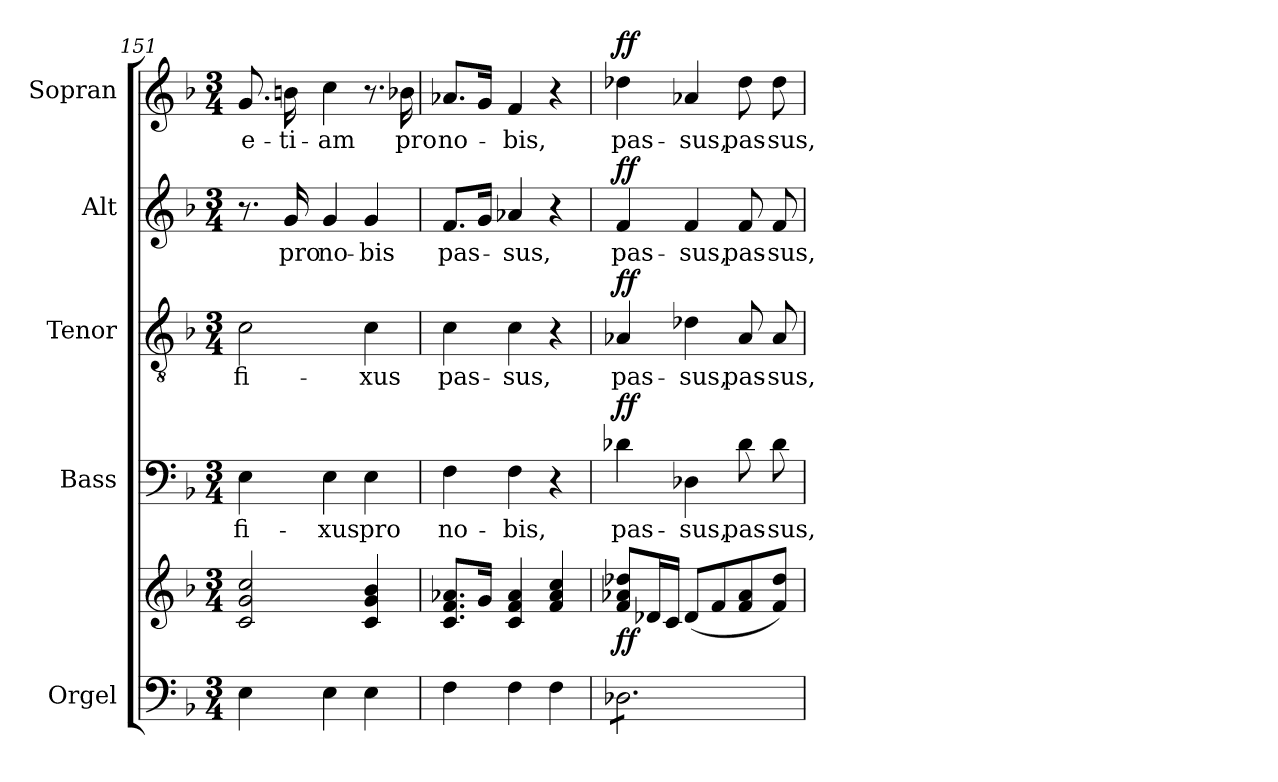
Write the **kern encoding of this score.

**kern	**kern	**dynam	**kern	**text	**dynam	**kern	**text	**dynam	**kern	**text	**dynam	**kern	**text	**dynam
*part5	*part5	*part5	*part4	*part4	*part4	*part3	*part3	*part3	*part2	*part2	*part2	*part1	*part1	*part1
*staff6	*staff5	*staff5/6	*staff4	*staff4	*staff4	*staff3	*staff3	*staff3	*staff2	*staff2	*staff2	*staff1	*staff1	*staff1
*I"Orgel	*	*	*I"Bass	*	*	*I"Tenor	*	*	*I"Alt	*	*	*I"Sopran	*	*
*I'Org.	*	*	*I'B.	*	*	*I'T.	*	*	*I'A.	*	*	*I'S.	*	*
*clefF4	*clefG2	*	*clefF4	*	*	*clefGv2	*	*	*clefG2	*	*	*clefG2	*	*
*k[b-]	*k[b-]	*	*k[b-]	*	*	*k[b-]	*	*	*k[b-]	*	*	*k[b-]	*	*
*F:	*F:	*	*F:	*	*	*F:	*	*	*F:	*	*	*F:	*	*
*M3/4	*M3/4	*	*M3/4	*	*	*M3/4	*	*	*M3/4	*	*	*M3/4	*	*
=151	=151	=151	=151	=151	=151	=151	=151	=151	=151	=151	=151	=151	=151	=151
!	!	!	!	!LO:LY:b	!	!	!LO:LY:b	!	!	!	!	!	!LO:LY:b	!
4E\	2c/ 2g/ 2cc/	.	4E\	-fi-	.	2c\	-fi-	.	8.r	.	.	8.g/	e-	.
!	!	!	!	!	!	!	!	!	!	!LO:LY:b	!	!	!LO:LY:b	!
.	.	.	.	.	.	.	.	.	16g/	pro	.	16bn\	-ti-	.
!	!	!	!	!LO:LY:b	!	!	!	!	!	!LO:LY:b	!	!	!LO:LY:b	!
4E\	.	.	4E\	-xus	.	.	.	.	4g/	no-	.	4cc\	-am	.
!	!	!	!	!LO:LY:b	!	!	!LO:LY:b	!	!	!LO:LY:b	!	!	!	!
4E\	4c/ 4g/ 4b-/	.	4E\	pro	.	4c\	-xus	.	4g/	-bis	.	8.r	.	.
!	!	!	!	!	!	!	!	!	!	!	!	!	!LO:LY:b	!
.	.	.	.	.	.	.	.	.	.	.	.	16b-X\	pro	.
!!LO:PB:g=z
=152	=152	=152	=152	=152	=152	=152	=152	=152	=152	=152	=152	=152	=152	=152
!	!	!	!	!LO:LY:b	!	!	!LO:LY:b	!	!	!LO:LY:b	!	!	!LO:LY:b	!
4F\	8.c/ 8.f/ 8.a-X/L	.	4F\	no-	.	4c\	pas-	.	8.f/L	pas-	.	8.a-X/L	no-	.
.	16g/Jk	.	.	.	.	.	.	.	16g/Jk	.	.	16g/Jk	.	.
!	!	!	!	!LO:LY:b	!	!	!LO:LY:b	!	!	!LO:LY:b	!	!	!LO:LY:b	!
4F\	4c/ 4f/ 4a-/	.	4F\	-bis,	.	4c\	-sus,	.	4a-X/	-sus,	.	4f/	-bis,	.
4F\	4f/ 4a-/ 4cc/	.	4r	.	.	4r	.	.	4r	.	.	4r	.	.
=153	=153	=153	=153	=153	=153	=153	=153	=153	=153	=153	=153	=153	=153	=153
!	!	!LO:DY:b	!	!LO:LY:b	!LO:DY:a	!	!LO:LY:b	!LO:DY:a	!	!LO:LY:b	!LO:DY:a	!	!LO:LY:b	!LO:DY:a
*tremolo	*	*	*	*	*	*	*	*	*	*	*	*	*	*
8D-X\L	8f/ 8a-X/ 8dd-X/L	ff	4d-X\	pas-	ff	4A-X/	pas-	ff	4f/	pas-	ff	4dd-X\	pas-	ff
8D-X\	16d-X/L	.	.	.	.	.	.	.	.	.	.	.	.	.
.	16c/JJ	.	.	.	.	.	.	.	.	.	.	.	.	.
!	!	!	!	!LO:LY:b	!	!	!LO:LY:b	!	!	!LO:LY:b	!	!	!LO:LY:b	!
8D-X\	(<8d-/L	.	4D-X\	-sus,	.	4d-X\	-sus,	.	4f/	-sus,	.	4a-X/	-sus,	.
8D-X\	8f/	.	.	.	.	.	.	.	.	.	.	.	.	.
!	!	!	!	!LO:LY:b	!	!	!LO:LY:b	!	!	!LO:LY:b	!	!	!LO:LY:b	!
8D-X\	8f/ 8a-/	.	8d-\	pas-	.	8A-/	pas-	.	8f/	pas-	.	8dd-\	pas-	.
!	!	!	!	!LO:LY:b	!	!	!LO:LY:b	!	!	!LO:LY:b	!	!	!LO:LY:b	!
8D-X\J	8f/ 8dd-/J)	.	8d-\	-sus,	.	8A-/	-sus,	.	8f/	-sus,	.	8dd-\	-sus,	.
*Xtremolo	*	*	*	*	*	*	*	*	*	*	*	*	*	*
=	=	=	=	=	=	=	=	=	=	=	=	=	=	=
*-	*-	*-	*-	*-	*-	*-	*-	*-	*-	*-	*-	*-	*-	*-
